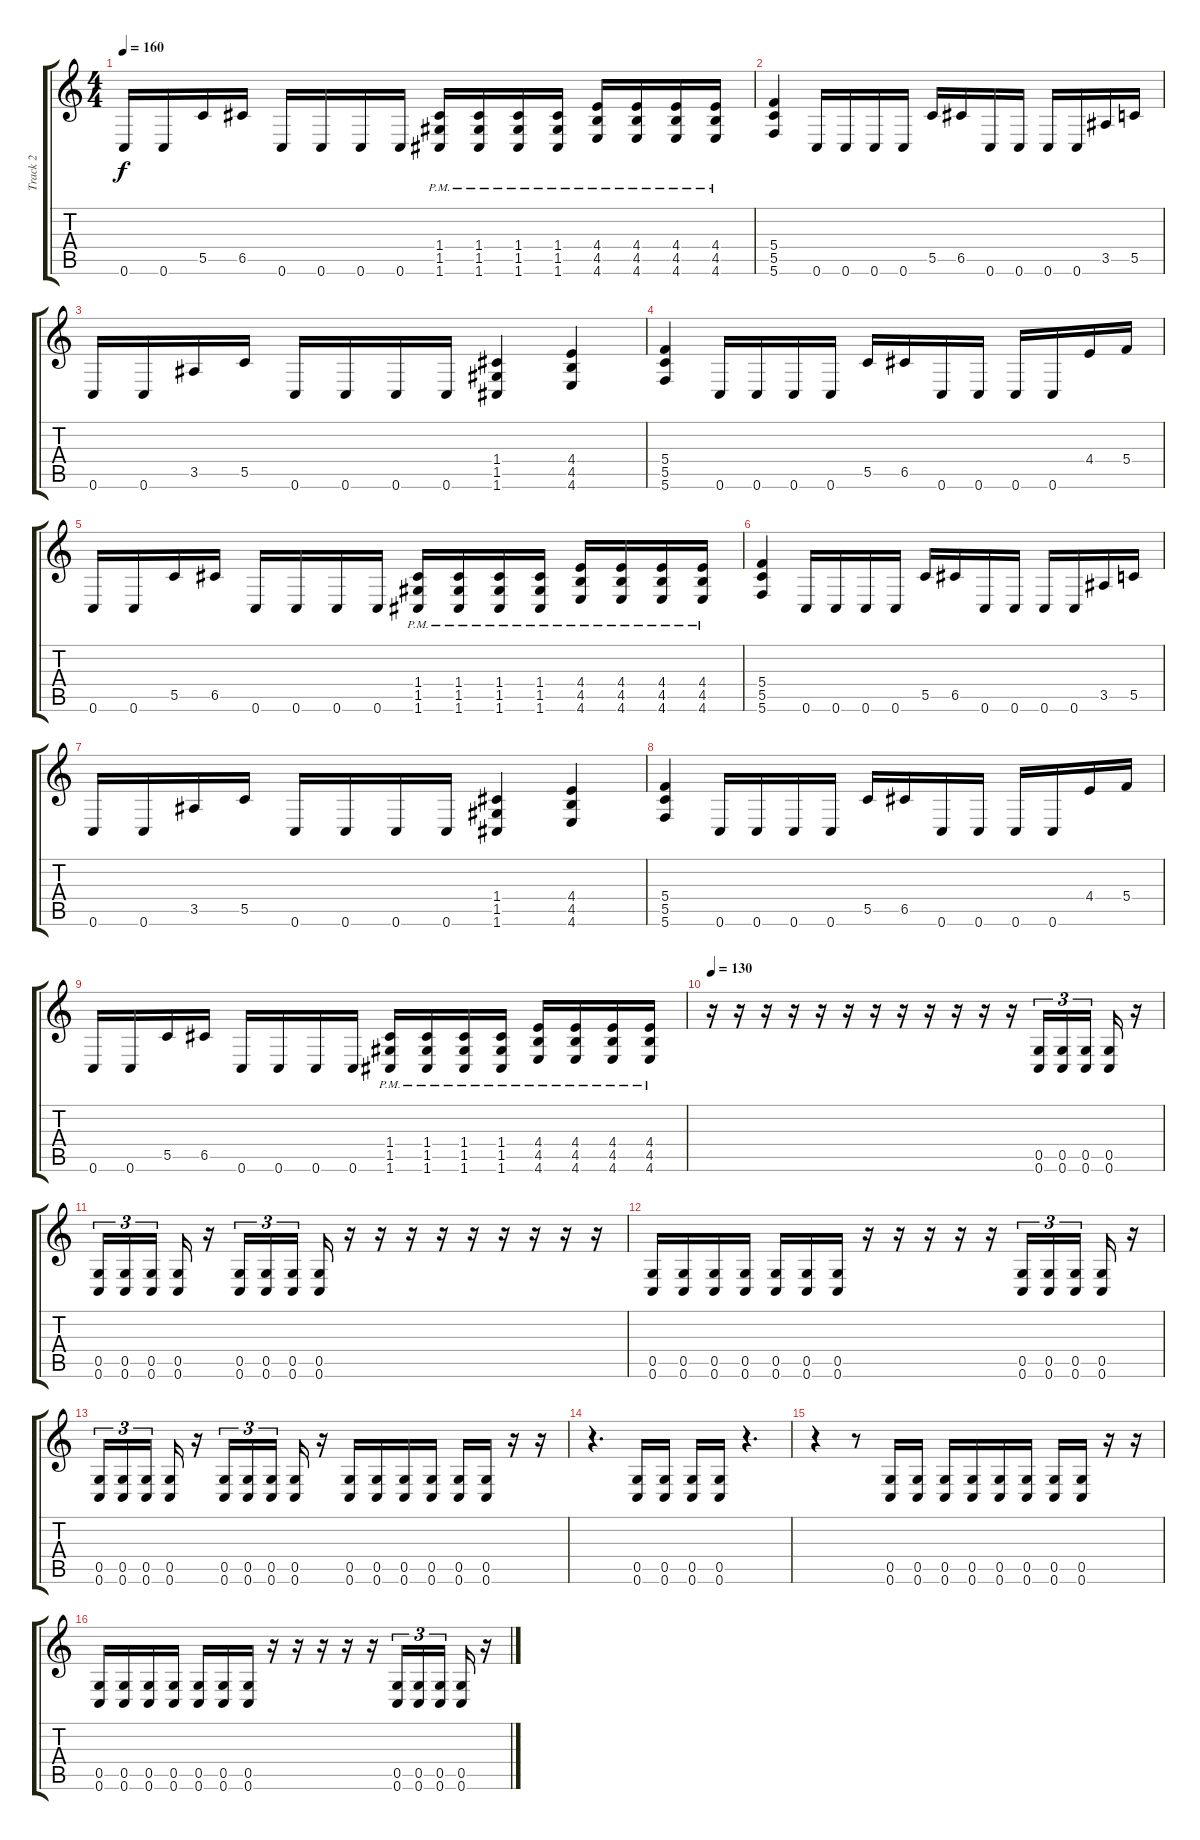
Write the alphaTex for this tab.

\track ("Track 2" "Track 2") {instrument distortionguitar}
\staff {score tabs}
\tuning (D4 A3 F3 C3 G2 C2) {hide}
\ts (4 4)
\tempo 160
\clef g2
\ks c
0.6.16{dy f} 0.6.16 5.5.16 6.5.16 0.6.16 0.6.16 0.6.16 0.6.16 (1.4{pm} 1.5{pm} 1.6{pm}).16 (1.4{pm} 1.5{pm} 1.6{pm}).16 (1.4{pm} 1.5{pm} 1.6{pm}).16 (1.4{pm} 1.5{pm} 1.6{pm}).16 (4.4{pm} 4.5{pm} 4.6{pm}).16 (4.4{pm} 4.5{pm} 4.6{pm}).16 (4.4{pm} 4.5{pm} 4.6{pm}).16 (4.4{pm} 4.5{pm} 4.6{pm}).16 |
(5.4 5.5 5.6).4 0.6.16 0.6.16 0.6.16 0.6.16 5.5.16 6.5.16 0.6.16 0.6.16 0.6.16 0.6.16 3.5.16 5.5.16 |
0.6.16 0.6.16 3.5.16 5.5.16 0.6.16 0.6.16 0.6.16 0.6.16 (1.4 1.5 1.6).4 (4.4 4.5 4.6).4 |
(5.4 5.5 5.6).4 0.6.16 0.6.16 0.6.16 0.6.16 5.5.16 6.5.16 0.6.16 0.6.16 0.6.16 0.6.16 4.4.16 5.4.16 |
0.6.16 0.6.16 5.5.16 6.5.16 0.6.16 0.6.16 0.6.16 0.6.16 (1.4{pm} 1.5{pm} 1.6{pm}).16 (1.4{pm} 1.5{pm} 1.6{pm}).16 (1.4{pm} 1.5{pm} 1.6{pm}).16 (1.4{pm} 1.5{pm} 1.6{pm}).16 (4.4{pm} 4.5{pm} 4.6{pm}).16 (4.4{pm} 4.5{pm} 4.6{pm}).16 (4.4{pm} 4.5{pm} 4.6{pm}).16 (4.4{pm} 4.5{pm} 4.6{pm}).16 |
(5.4 5.5 5.6).4 0.6.16 0.6.16 0.6.16 0.6.16 5.5.16 6.5.16 0.6.16 0.6.16 0.6.16 0.6.16 3.5.16 5.5.16 |
0.6.16 0.6.16 3.5.16 5.5.16 0.6.16 0.6.16 0.6.16 0.6.16 (1.4 1.5 1.6).4 (4.4 4.5 4.6).4 |
(5.4 5.5 5.6).4 0.6.16 0.6.16 0.6.16 0.6.16 5.5.16 6.5.16 0.6.16 0.6.16 0.6.16 0.6.16 4.4.16 5.4.16 |
0.6.16 0.6.16 5.5.16 6.5.16 0.6.16 0.6.16 0.6.16 0.6.16 (1.4{pm} 1.5{pm} 1.6{pm}).16 (1.4{pm} 1.5{pm} 1.6{pm}).16 (1.4{pm} 1.5{pm} 1.6{pm}).16 (1.4{pm} 1.5{pm} 1.6{pm}).16 (4.4{pm} 4.5{pm} 4.6{pm}).16 (4.4{pm} 4.5{pm} 4.6{pm}).16 (4.4{pm} 4.5{pm} 4.6{pm}).16 (4.4{pm} 4.5{pm} 4.6{pm}).16 |
\tempo 130
r.16 r.16 r.16 r.16 r.16 r.16 r.16 r.16 r.16 r.16 r.16 r.16 (0.5 0.6).16{tu (3 2)} (0.5 0.6).16{tu (3 2)} (0.5 0.6).16{tu (3 2) beam splitsecondary} (0.5 0.6).16 r.16 |
(0.5 0.6).16{tu (3 2)} (0.5 0.6).16{tu (3 2)} (0.5 0.6).16{tu (3 2) beam splitsecondary} (0.5 0.6).16 r.16 (0.5 0.6).16{tu (3 2)} (0.5 0.6).16{tu (3 2)} (0.5 0.6).16{tu (3 2) beam splitsecondary} (0.5 0.6).16 r.16 r.16 r.16 r.16 r.16 r.16 r.16 r.16 r.16 |
(0.5 0.6).16 (0.5 0.6).16 (0.5 0.6).16 (0.5 0.6).16 (0.5 0.6).16 (0.5 0.6).16 (0.5 0.6).16 r.16 r.16 r.16 r.16 r.16 (0.5 0.6).16{tu (3 2)} (0.5 0.6).16{tu (3 2)} (0.5 0.6).16{tu (3 2) beam splitsecondary} (0.5 0.6).16 r.16 |
(0.5 0.6).16{tu (3 2)} (0.5 0.6).16{tu (3 2)} (0.5 0.6).16{tu (3 2) beam splitsecondary} (0.5 0.6).16 r.16 (0.5 0.6).16{tu (3 2)} (0.5 0.6).16{tu (3 2)} (0.5 0.6).16{tu (3 2) beam splitsecondary} (0.5 0.6).16 r.16 (0.5 0.6).16 (0.5 0.6).16 (0.5 0.6).16 (0.5 0.6).16 (0.5 0.6).16 (0.5 0.6).16 r.16 r.16 |
r.4{d} (0.5 0.6).16 (0.5 0.6).16 (0.5 0.6).16 (0.5 0.6).16 r.4{d} |
r.4 r.8 (0.5 0.6).16 (0.5 0.6).16 (0.5 0.6).16 (0.5 0.6).16 (0.5 0.6).16 (0.5 0.6).16 (0.5 0.6).16 (0.5 0.6).16 r.16 r.16 |
(0.5 0.6).16 (0.5 0.6).16 (0.5 0.6).16 (0.5 0.6).16 (0.5 0.6).16 (0.5 0.6).16 (0.5 0.6).16 r.16 r.16 r.16 r.16 r.16 (0.5 0.6).16{tu (3 2)} (0.5 0.6).16{tu (3 2)} (0.5 0.6).16{tu (3 2) beam splitsecondary} (0.5 0.6).16 r.16
